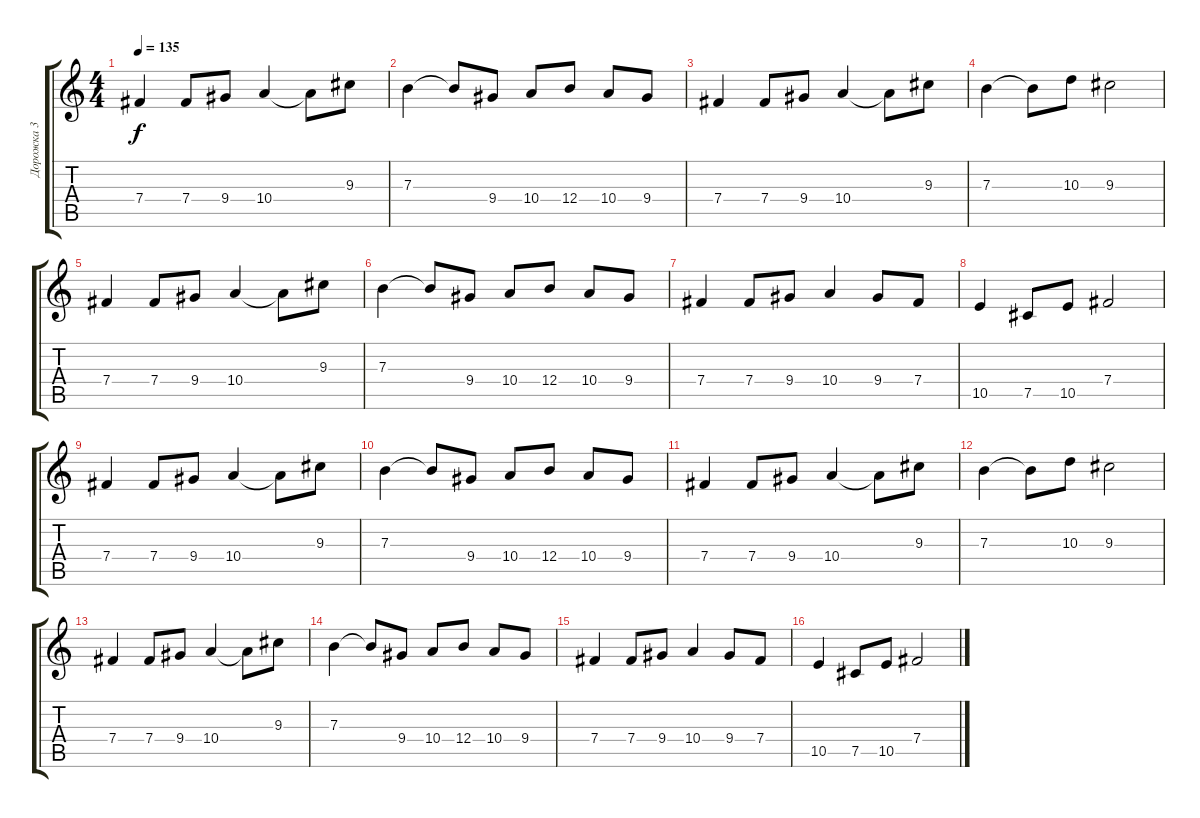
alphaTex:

\track ("Дорожка 3" "Дорожка 3") {instrument overdrivenguitar}
\staff {score tabs}
\tuning (Db4 Ab3 E3 B2 Gb2 Db2) {hide}
\ts (4 4)
\tempo 135
\clef g2
\ks c
7.4.4{dy f} 7.4.8 9.4.8 10.4.4 10.4{t}.8 9.3.8 |
7.3.4 7.3{t}.8 9.4.8 10.4.8 12.4.8 10.4.8 9.4.8 |
7.4.4 7.4.8 9.4.8 10.4.4 10.4{t}.8 9.3.8 |
7.3.4 7.3{t}.8 10.3.8 9.3.2 |
7.4.4 7.4.8 9.4.8 10.4.4 10.4{t}.8 9.3.8 |
7.3.4 7.3{t}.8 9.4.8 10.4.8 12.4.8 10.4.8 9.4.8 |
7.4.4 7.4.8 9.4.8 10.4.4 9.4.8 7.4.8 |
10.5.4 7.5.8 10.5.8 7.4.2 |
7.4.4 7.4.8 9.4.8 10.4.4 10.4{t}.8 9.3.8 |
7.3.4 7.3{t}.8 9.4.8 10.4.8 12.4.8 10.4.8 9.4.8 |
7.4.4 7.4.8 9.4.8 10.4.4 10.4{t}.8 9.3.8 |
7.3.4 7.3{t}.8 10.3.8 9.3.2 |
7.4.4 7.4.8 9.4.8 10.4.4 10.4{t}.8 9.3.8 |
7.3.4 7.3{t}.8 9.4.8 10.4.8 12.4.8 10.4.8 9.4.8 |
7.4.4 7.4.8 9.4.8 10.4.4 9.4.8 7.4.8 |
10.5.4 7.5.8 10.5.8 7.4.2
